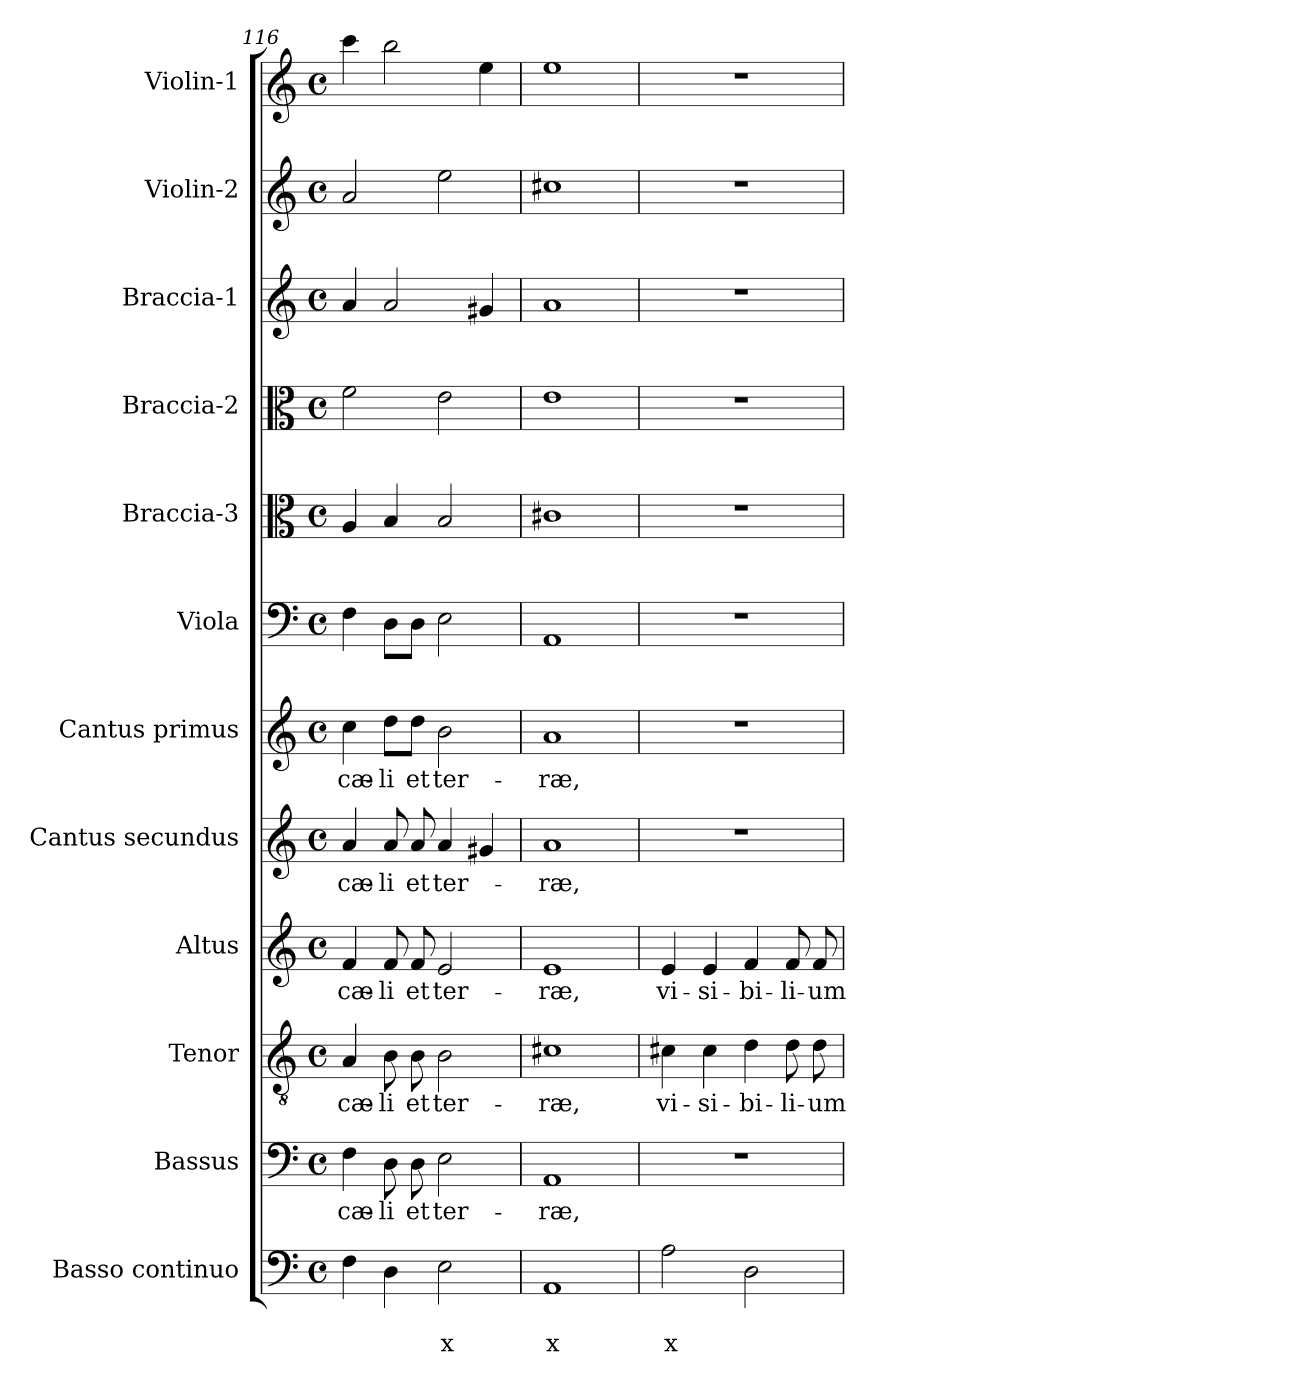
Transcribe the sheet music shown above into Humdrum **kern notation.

**kern	**text	**text	**kern	**text	**kern	**text	**kern	**text	**kern	**text	**kern	**text	**kern	**kern	**kern	**kern	**kern	**kern
*part12	*part12	*part12	*part11	*part11	*part10	*part10	*part9	*part9	*part8	*part8	*part7	*part7	*part6	*part5	*part4	*part3	*part2	*part1
*staff12	*staff12	*staff12	*staff11	*staff11	*staff10	*staff10	*staff9	*staff9	*staff8	*staff8	*staff7	*staff7	*staff6	*staff5	*staff4	*staff3	*staff2	*staff1
*I"Basso continuo	*	*	*I"Bassus	*	*I"Tenor	*	*I"Altus	*	*I"Cantus secundus	*	*I"Cantus primus	*	*I"Viola	*I"Braccia-3	*I"Braccia-2	*I"Braccia-1	*I"Violin-2	*I"Violin-1
*I'BC	*	*	*I'B	*	*I'T	*	*I'A	*	*I'C2	*	*I'C1	*	*I'Va	*I'Br3	*I'Br2	*I'Br1	*I'Vi2	*I'Vi1
*clefF4	*	*	*clefF4	*	*clefGv2	*	*clefG2	*	*clefG2	*	*clefG2	*	*clefF4	*clefC3	*clefC3	*clefG2	*clefG2	*clefG2
*k[]	*	*	*k[]	*	*k[]	*	*k[]	*	*k[]	*	*k[]	*	*k[]	*k[]	*k[]	*k[]	*k[]	*k[]
*C:	*	*	*C:	*	*C:	*	*C:	*	*C:	*	*C:	*	*C:	*C:	*C:	*C:	*C:	*C:
*M4/4	*	*	*M4/4	*	*M4/4	*	*M4/4	*	*M4/4	*	*M4/4	*	*M4/4	*M4/4	*M4/4	*M4/4	*M4/4	*M4/4
*met(c)	*	*	*met(c)	*	*met(c)	*	*met(c)	*	*met(c)	*	*met(c)	*	*met(c)	*met(c)	*met(c)	*met(c)	*met(c)	*met(c)
=116	=116	=116	=116	=116	=116	=116	=116	=116	=116	=116	=116	=116	=116	=116	=116	=116	=116	=116
!	!	!	!	!LO:LY:b	!	!	!	!	!	!	!	!	!	!	!	!	!	!
!	!	!	!	!	!	!LO:LY:b	!	!	!	!	!	!	!	!	!	!	!	!
!	!	!	!	!	!	!	!	!LO:LY:b	!	!	!	!	!	!	!	!	!	!
!	!	!	!	!	!	!	!	!	!	!LO:LY:b	!	!	!	!	!	!	!	!
!	!	!	!	!	!	!	!	!	!	!	!	!LO:LY:b	!	!	!	!	!	!
4F\	.	.	4F\	cæ-	4A/	cæ-	4f/	cæ-	4a/	cæ-	4cc\	cæ-	4F\	4A/	2f\	4a/	2a/	4ccc\
!	!	!	!	!LO:LY:b	!	!	!	!	!	!	!	!	!	!	!	!	!	!
!	!	!	!	!	!	!LO:LY:b	!	!	!	!	!	!	!	!	!	!	!	!
!	!	!	!	!	!	!	!	!LO:LY:b	!	!	!	!	!	!	!	!	!	!
!	!	!	!	!	!	!	!	!	!	!LO:LY:b	!	!	!	!	!	!	!	!
!	!	!	!	!	!	!	!	!	!	!	!	!LO:LY:b	!	!	!	!	!	!
4D\	.	.	8D\	-li	8B\	-li	8f/	-li	8a/	-li	8dd\L	-li	8D\L	4B/	.	2a/	.	2bb\
!	!	!	!	!LO:LY:b	!	!	!	!	!	!	!	!	!	!	!	!	!	!
!	!	!	!	!	!	!LO:LY:b	!	!	!	!	!	!	!	!	!	!	!	!
!	!	!	!	!	!	!	!	!LO:LY:b	!	!	!	!	!	!	!	!	!	!
!	!	!	!	!	!	!	!	!	!	!LO:LY:b	!	!	!	!	!	!	!	!
!	!	!	!	!	!	!	!	!	!	!	!	!LO:LY:b	!	!	!	!	!	!
.	.	.	8D\	et	8B\	et	8f/	et	8a/	et	8dd\J	et	8D\J	.	.	.	.	.
!	!	!LO:LY:b	!	!	!	!	!	!	!	!	!	!	!	!	!	!	!	!
!	!	!	!	!LO:LY:b	!	!	!	!	!	!	!	!	!	!	!	!	!	!
!	!	!	!	!	!	!LO:LY:b	!	!	!	!	!	!	!	!	!	!	!	!
!	!	!	!	!	!	!	!	!LO:LY:b	!	!	!	!	!	!	!	!	!	!
!	!	!	!	!	!	!	!	!	!	!LO:LY:b	!	!	!	!	!	!	!	!
!	!	!	!	!	!	!	!	!	!	!	!	!LO:LY:b	!	!	!	!	!	!
2E\	.	x	2E\	ter-	2B\	ter-	2e/	ter-	4a/	ter-	2b\	ter-	2E\	2B/	2e\	.	2ee\	.
.	.	.	.	.	.	.	.	.	4g#X/	.	.	.	.	.	.	4g#X/	.	4ee\
=117	=117	=117	=117	=117	=117	=117	=117	=117	=117	=117	=117	=117	=117	=117	=117	=117	=117	=117
!	!	!LO:LY:b	!	!	!	!	!	!	!	!	!	!	!	!	!	!	!	!
!	!	!	!	!LO:LY:b	!	!	!	!	!	!	!	!	!	!	!	!	!	!
!	!	!	!	!	!	!LO:LY:b	!	!	!	!	!	!	!	!	!	!	!	!
!	!	!	!	!	!	!	!	!LO:LY:b	!	!	!	!	!	!	!	!	!	!
!	!	!	!	!	!	!	!	!	!	!LO:LY:b	!	!	!	!	!	!	!	!
!	!	!	!	!	!	!	!	!	!	!	!	!LO:LY:b	!	!	!	!	!	!
1AA	.	x	1AA	-ræ,	1c#X	-ræ,	1e	-ræ,	1a	-ræ,	1a	-ræ,	1AA	1c#X	1e	1a	1cc#X	1ee
=118	=118	=118	=118	=118	=118	=118	=118	=118	=118	=118	=118	=118	=118	=118	=118	=118	=118	=118
!	!	!LO:LY:b	!	!	!	!	!	!	!	!	!	!	!	!	!	!	!	!
!	!	!	!	!	!	!LO:LY:b	!	!	!	!	!	!	!	!	!	!	!	!
!	!	!	!	!	!	!	!	!LO:LY:b	!	!	!	!	!	!	!	!	!	!
2A\	.	x	1r	.	4c#X\	vi-	4e/	vi-	1r	.	1r	.	1r	1r	1r	1r	1r	1r
!	!	!	!	!	!	!LO:LY:b	!	!	!	!	!	!	!	!	!	!	!	!
!	!	!	!	!	!	!	!	!LO:LY:b	!	!	!	!	!	!	!	!	!	!
.	.	.	.	.	4c#\	-si-	4e/	-si-	.	.	.	.	.	.	.	.	.	.
!	!	!	!	!	!	!LO:LY:b	!	!	!	!	!	!	!	!	!	!	!	!
!	!	!	!	!	!	!	!	!LO:LY:b	!	!	!	!	!	!	!	!	!	!
2D\	.	.	.	.	4d\	-bi-	4f/	-bi-	.	.	.	.	.	.	.	.	.	.
!	!	!	!	!	!	!LO:LY:b	!	!	!	!	!	!	!	!	!	!	!	!
!	!	!	!	!	!	!	!	!LO:LY:b	!	!	!	!	!	!	!	!	!	!
.	.	.	.	.	8d\	-li-	8f/	-li-	.	.	.	.	.	.	.	.	.	.
!	!	!	!	!	!	!LO:LY:b	!	!	!	!	!	!	!	!	!	!	!	!
!	!	!	!	!	!	!	!	!LO:LY:b	!	!	!	!	!	!	!	!	!	!
.	.	.	.	.	8d\	-um	8f/	-um	.	.	.	.	.	.	.	.	.	.
=	=	=	=	=	=	=	=	=	=	=	=	=	=	=	=	=	=	=
*-	*-	*-	*-	*-	*-	*-	*-	*-	*-	*-	*-	*-	*-	*-	*-	*-	*-	*-
